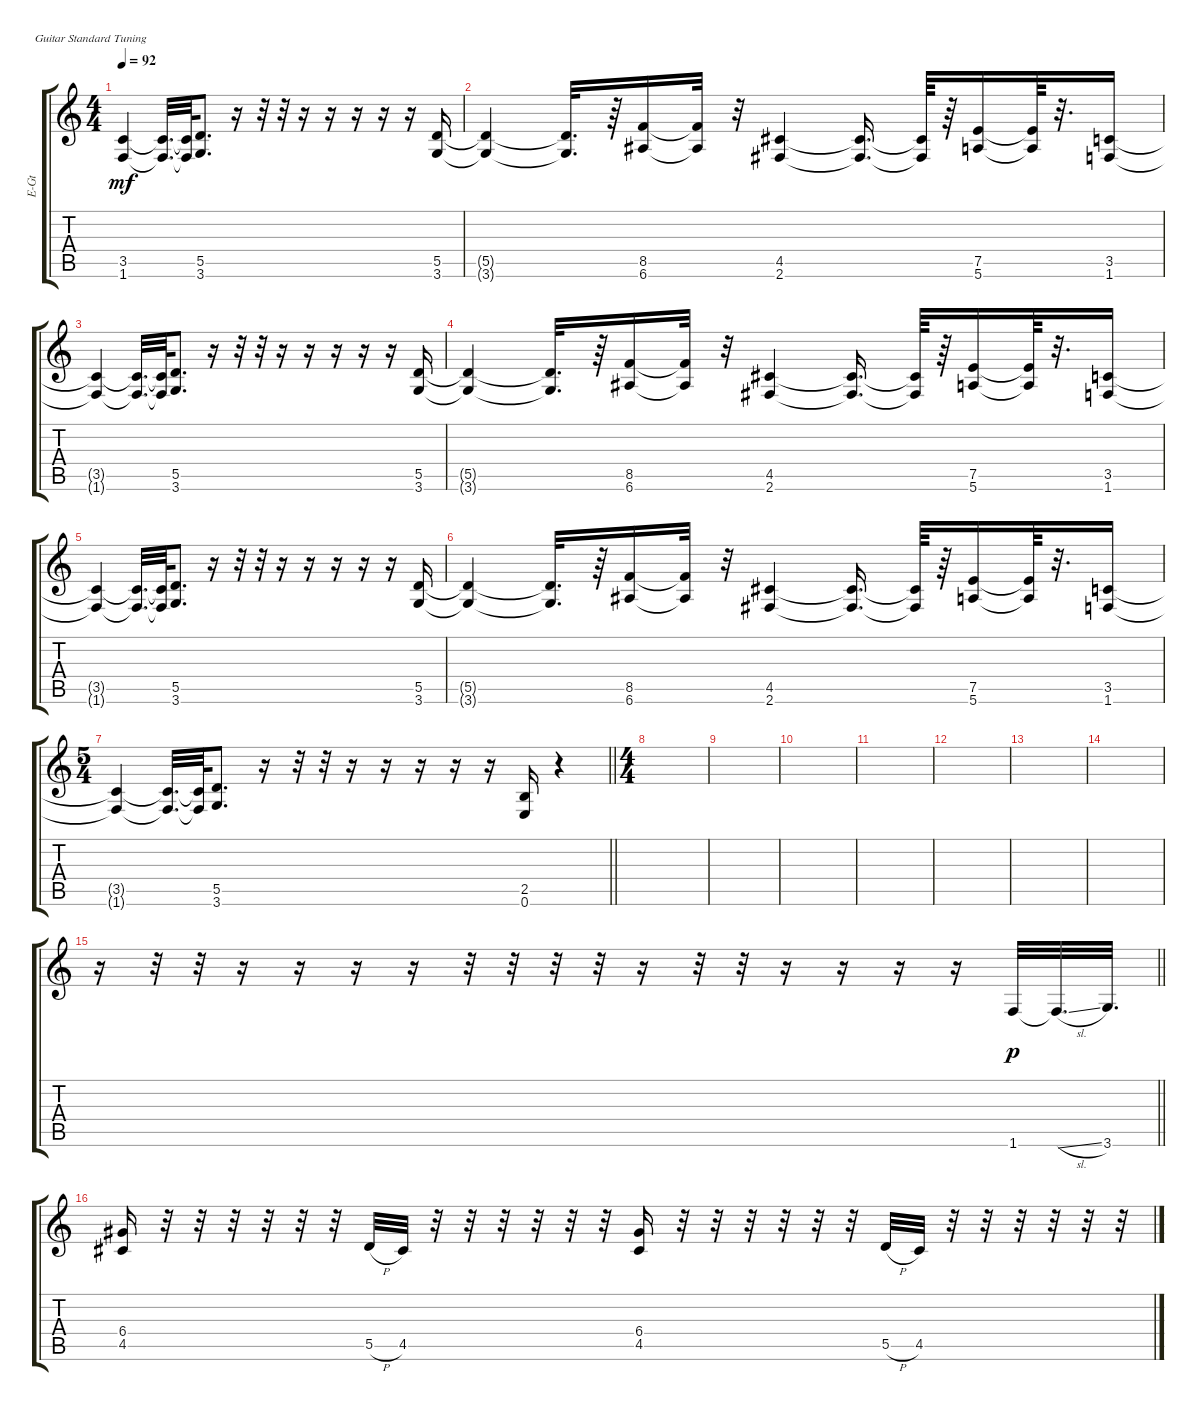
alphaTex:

\track ("Rhythm chord doubling2" "E-Gt") {instrument distortionguitar}
\staff {score tabs}
\tuning (E4 B3 G3 D3 A2 E2)
\ts (4 4)
\tempo 92
\clef g2
\ks c
(3.5{t} 1.6{t}).4{dy mf} (3.5{t} 1.6{t}).32{d} (3.5{t} 1.6{t}).64 (5.5 3.6).8{d} r.16 r.32 r.32 r.16 r.16 r.16 r.16 r.16 (5.5 3.6).16 |
(5.5{t} 3.6{t}).4 (5.5{t} 3.6{t}).32{d} r.64 (8.5 6.6).16 (8.5{t} 6.6{t}).32 r.32 (4.5 2.6).4 (4.5{t} 2.6{t}).16{d} (4.5{t} 2.6{t}).64 r.64 (7.5 5.6).16 (7.5{t} 5.6{t}).64 r.32{d} (3.5 1.6).16 |
(3.5{t} 1.6{t}).4 (3.5{t} 1.6{t}).32{d} (3.5{t} 1.6{t}).64 (5.5 3.6).8{d} r.16 r.32 r.32 r.16 r.16 r.16 r.16 r.16 (5.5 3.6).16 |
(5.5{t} 3.6{t}).4 (5.5{t} 3.6{t}).32{d} r.64 (8.5 6.6).16 (8.5{t} 6.6{t}).32 r.32 (4.5 2.6).4 (4.5{t} 2.6{t}).16{d} (4.5{t} 2.6{t}).64 r.64 (7.5 5.6).16 (7.5{t} 5.6{t}).64 r.32{d} (3.5 1.6).16 |
(3.5{t} 1.6{t}).4 (3.5{t} 1.6{t}).32{d} (3.5{t} 1.6{t}).64 (5.5 3.6).8{d} r.16 r.32 r.32 r.16 r.16 r.16 r.16 r.16 (5.5 3.6).16 |
(5.5{t} 3.6{t}).4 (5.5{t} 3.6{t}).32{d} r.64 (8.5 6.6).16 (8.5{t} 6.6{t}).32 r.32 (4.5 2.6).4 (4.5{t} 2.6{t}).16{d} (4.5{t} 2.6{t}).64 r.64 (7.5 5.6).16 (7.5{t} 5.6{t}).64 r.32{d} (3.5 1.6).16 |
\ts (5 4)
\beaming (8 6 4)
\barLineRight lightlight
(3.5{t} 1.6{t}).4 (3.5{t} 1.6{t}).32{d} (3.5{t} 1.6{t}).64 (5.5 3.6).8{d} r.16 r.32 r.32 r.16 r.16 r.16 r.16 r.16 (2.5 0.6).16 r.4 |
\ts (4 4)
\beaming (8 2 2 2 2)
|
|
|
|
|
|
|
\barLineRight lightlight
r.16 r.32 r.32 r.16 r.16 r.16 r.16 r.32 r.32 r.32 r.32 r.16 r.32 r.32 r.16 r.16 r.16 r.16 1.6.32{dy p} 1.6{sl t}.32{d} 3.6.32{d} |
(6.4 4.5).16 r.32 r.32 r.32 r.32 r.32 r.32 5.5{h}.32 4.5.32 r.32 r.32 r.32 r.32 r.32 r.32 (6.4 4.5).16 r.32 r.32 r.32 r.32 r.32 r.32 5.5{h}.32 4.5.32 r.32 r.32 r.32 r.32 r.32 r.32
